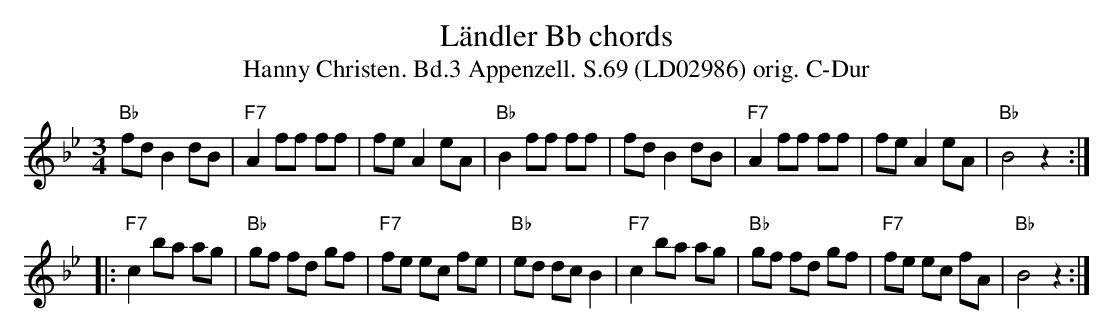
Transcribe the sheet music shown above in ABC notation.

X:1
T:Ländler Bb chords
T:Hanny Christen. Bd.3 Appenzell. S.69 (LD02986) orig. C-Dur
M:3/4
L:1/8
K:Bbmaj%%MIDI gchordon
"Bb"fd B2 dB | "F7"A2 ff ff | fe A2 eA | "Bb"B2 ff ff | \
fd B2 dB | "F7"A2 ff ff | fe A2 eA | "Bb"B4 z2 :|
|: "F7"c2 ba ag | "Bb"gf fd gf | "F7"fe ec fe | "Bb"ed dc B2 | \
"F7"c2 ba ag | "Bb"gf fd gf | "F7"fe ec fA | "Bb"B4 z2 :|
